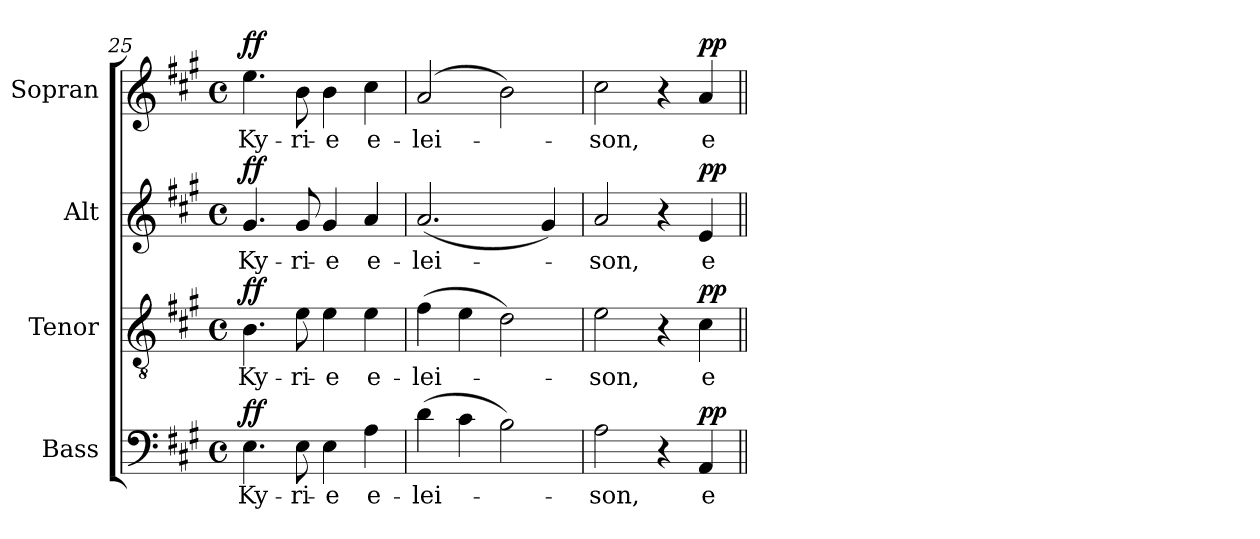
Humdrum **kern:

**kern	**text	**dynam	**kern	**text	**dynam	**kern	**text	**dynam	**kern	**text	**dynam
*part4	*part4	*part4	*part3	*part3	*part3	*part2	*part2	*part2	*part1	*part1	*part1
*staff4	*staff4	*staff4	*staff3	*staff3	*staff3	*staff2	*staff2	*staff2	*staff1	*staff1	*staff1
*I"Bass	*	*	*I"Tenor	*	*	*I"Alt	*	*	*I"Sopran	*	*
*I'B.	*	*	*I'T.	*	*	*I'A.	*	*	*I'S.	*	*
*clefF4	*	*	*clefGv2	*	*	*clefG2	*	*	*clefG2	*	*
*k[f#c#g#]	*	*	*k[f#c#g#]	*	*	*k[f#c#g#]	*	*	*k[f#c#g#]	*	*
*A:	*	*	*A:	*	*	*A:	*	*	*A:	*	*
*M4/4	*	*	*M4/4	*	*	*M4/4	*	*	*M4/4	*	*
*met(c)	*	*	*met(c)	*	*	*met(c)	*	*	*met(c)	*	*
=25	=25	=25	=25	=25	=25	=25	=25	=25	=25	=25	=25
!	!LO:LY:b	!LO:DY:a	!	!LO:LY:b	!LO:DY:a	!	!LO:LY:b	!LO:DY:a	!	!LO:LY:b	!LO:DY:a
4.E\	Ky-	ff	4.B\	Ky-	ff	4.g#/	Ky-	ff	4.ee\	Ky-	ff
!	!LO:LY:b	!	!	!LO:LY:b	!	!	!LO:LY:b	!	!	!LO:LY:b	!
8E\	-ri-	.	8e\	-ri-	.	8g#/	-ri-	.	8b\	-ri-	.
!	!LO:LY:b	!	!	!LO:LY:b	!	!	!LO:LY:b	!	!	!LO:LY:b	!
4E\	-e	.	4e\	-e	.	4g#/	-e	.	4b\	-e	.
!	!LO:LY:b	!	!	!LO:LY:b	!	!	!LO:LY:b	!	!	!LO:LY:b	!
4A\	e-	.	4e\	e-	.	4a/	e-	.	4cc#\	e-	.
=26	=26	=26	=26	=26	=26	=26	=26	=26	=26	=26	=26
!	!LO:LY:b	!	!	!LO:LY:b	!	!	!LO:LY:b	!	!	!LO:LY:b	!
(>4d\	-lei-	.	(>4f#\	-lei-	.	(<2.a/	-lei-	.	(2a/	-lei-	.
4c#\	.	.	4e\	.	.	.	.	.	.	.	.
2B\)	.	.	2d\)	.	.	.	.	.	2b\)	.	.
.	.	.	.	.	.	4g#/)	.	.	.	.	.
=27	=27	=27	=27	=27	=27	=27	=27	=27	=27	=27	=27
!	!LO:LY:b	!	!	!LO:LY:b	!	!	!LO:LY:b	!	!	!LO:LY:b	!
2A\	-son,	.	2e\	-son,	.	2a/	-son,	.	2cc#\	-son,	.
4r	.	.	4r	.	.	4r	.	.	4r	.	.
!	!LO:LY:b	!LO:DY:a	!	!LO:LY:b	!LO:DY:a	!	!LO:LY:b	!LO:DY:a	!	!LO:LY:b	!LO:DY:a
4AA/	e-	pp	4c#\	e-	pp	4e/	e-	pp	4a/	e-	pp
=||	=||	=||	=||	=||	=||	=||	=||	=||	=||	=||	=||
*-	*-	*-	*-	*-	*-	*-	*-	*-	*-	*-	*-
